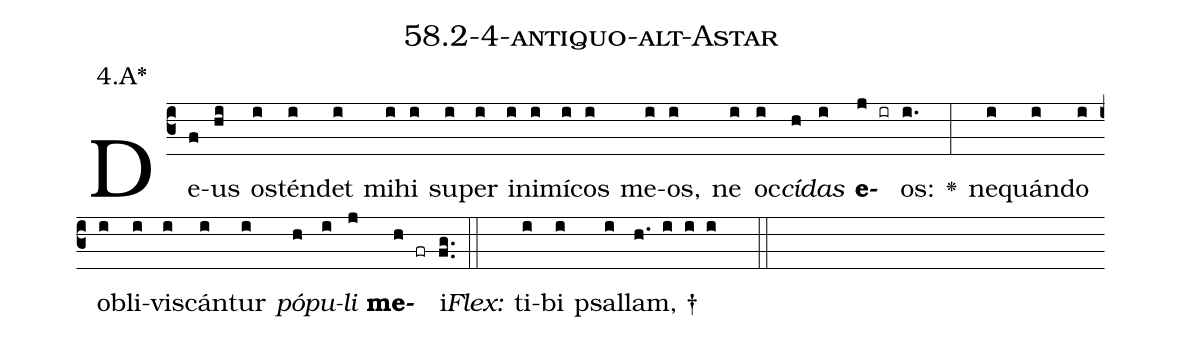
name: 58.2-4-antiquo-alt-Astar;
annotation: 4.A*;
%%
(c3)De(f)us(hi) os(i)tén(i)det(i) mi(i)hi(i) su(i)per(i) in(i)i(i)mí(i)cos(i) me(i)os,(i) ne(i) oc(i)<i>cí</i>(h)<i>das</i>(i) <b>e</b>(j ir)os:(i.) <v>\greheightstar</v>(:) ne(i)quán(i)do(i) ob(i)li(i)vis(i)cán(i)tur(i) <i>pó</i>(h)<i>pu</i>(i)<i>li</i>(j) <b>me</b>(h fr)i.(fg..) (::)
<i>Flex:</i>()  ti(i)bi(i) psal(i)lam, †(h. i i i  ::)

%E(i) u(h) o(i) u(j) a(h) e.(fg..) (::)
